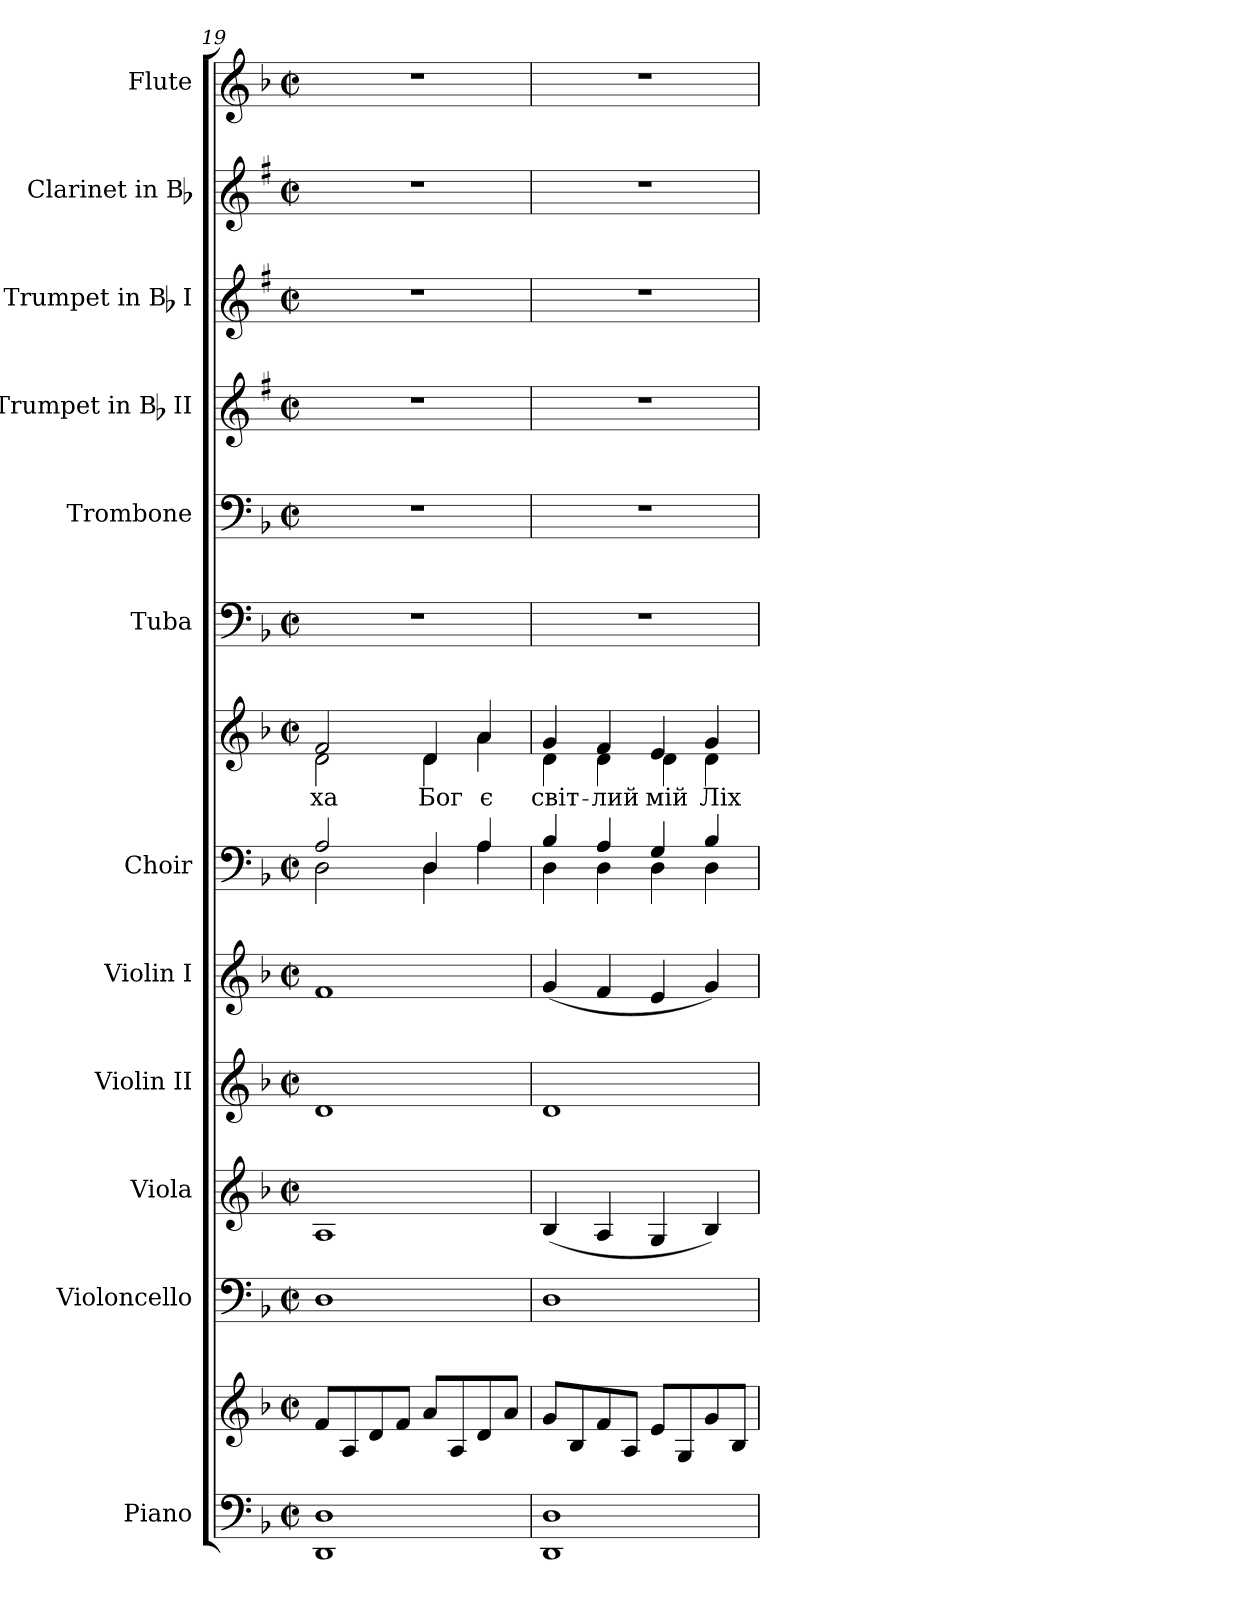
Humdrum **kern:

**kern	**kern	**kern	**kern	**kern	**kern	**kern	**kern	**text	**kern	**kern	**kern	**kern	**kern	**kern
*part12	*part12	*part11	*part10	*part9	*part8	*part7	*part7	*part7	*part6	*part5	*part4	*part3	*part2	*part1
*staff14	*staff13	*staff12	*staff11	*staff10	*staff9	*staff8	*staff7	*staff7	*staff6	*staff5	*staff4	*staff3	*staff2	*staff1
*I"Piano	*	*I"Violoncello	*I"Viola	*I"Violin II	*I"Violin I	*I"Choir	*	*	*I"Tuba	*I"Trombone	*I"Trumpet in Bb II	*I"Trumpet in Bb I	*I"Clarinet in Bb	*I"Flute
*	*	*	*	*	*	*	*	*	*I'Tba.	*I'Tbn.	*I'Tpt.	*I'Tpt.	*I'Cl.	*I'Fl.
*clefF4	*clefG2	*clefF4	*clefG2	*clefG2	*clefG2	*clefF4	*clefG2	*	*clefF4	*clefF4	*clefG2	*clefG2	*clefG2	*clefG2
*	*	*	*	*	*	*	*	*	*	*	*ITrd1c2	*ITrd1c2	*ITrd1c2	*
*k[b-]	*k[b-]	*k[b-]	*k[b-]	*k[b-]	*k[b-]	*k[b-]	*k[b-]	*	*k[b-]	*k[b-]	*k[b-]	*k[b-]	*k[b-]	*k[b-]
*d:	*d:	*d:	*d:	*d:	*d:	*d:	*d:	*	*d:	*d:	*d:	*d:	*d:	*d:
*M2/2	*M2/2	*M2/2	*M2/2	*M2/2	*M2/2	*M2/2	*M2/2	*	*M2/2	*M2/2	*M2/2	*M2/2	*M2/2	*M2/2
*met(c|)	*met(c|)	*met(c|)	*met(c|)	*met(c|)	*met(c|)	*met(c|)	*met(c|)	*	*met(c|)	*met(c|)	*met(c|)	*met(c|)	*met(c|)	*met(c|)
=19	=19	=19	=19	=19	=19	=19	=19	=19	=19	=19	=19	=19	=19	=19
*	*	*	*	*	*	*^	*	*	*	*	*	*	*	*
!	!	!	!	!	!	!	!	!	!LO:LY:b:color=#000000	!	!	!	!	!	!
*	*	*	*	*	*	*	*	*^	*	*	*	*	*	*	*
1DDi 1Di	8fi/L	1Di	1Ai	1di	1fi	2Ai/	2Di\	2fi/	2di\	-ха	1r	1r	1r	1r	1r	1r
.	8Ai/	.	.	.	.	.	.	.	.	.	.	.	.	.	.	.
.	8di/	.	.	.	.	.	.	.	.	.	.	.	.	.	.	.
.	8fi/J	.	.	.	.	.	.	.	.	.	.	.	.	.	.	.
!	!	!	!	!	!	!	!	!	!	!LO:LY:b:color=#000000	!	!	!	!	!	!
.	8ai/L	.	.	.	.	4Di/	4Di\	4di/	4di\	Бог	.	.	.	.	.	.
.	8Ai/	.	.	.	.	.	.	.	.	.	.	.	.	.	.	.
!	!	!	!	!	!	!	!	!	!	!LO:LY:b:color=#000000	!	!	!	!	!	!
.	8di/	.	.	.	.	4Ai/	4Ai\	4ai/	4ai\	є	.	.	.	.	.	.
.	8ai/J	.	.	.	.	.	.	.	.	.	.	.	.	.	.	.
!!LO:PB:g=z
=20	=20	=20	=20	=20	=20	=20	=20	=20	=20	=20	=20	=20	=20	=20	=20	=20
!	!	!	!	!	!	!	!	!	!	!LO:LY:b:color=#000000	!	!	!	!	!	!
1DDi 1Di	8gi/L	1Di	(4B-i/	1di	(4gi/	4B-i/	4Di\	4gi/	4di\	світ-	1r	1r	1r	1r	1r	1r
.	8B-i/	.	.	.	.	.	.	.	.	.	.	.	.	.	.	.
!	!	!	!	!	!	!	!	!	!	!LO:LY:b:color=#000000	!	!	!	!	!	!
.	8fi/	.	4Ai/	.	4fi/	4Ai/	4Di\	4fi/	4di\	-лий	.	.	.	.	.	.
.	8Ai/J	.	.	.	.	.	.	.	.	.	.	.	.	.	.	.
!	!	!	!	!	!	!	!	!	!	!LO:LY:b:color=#000000	!	!	!	!	!	!
.	8ei/L	.	4Gi/	.	4ei/	4Gi/	4Di\	4ei/	4di\	мій	.	.	.	.	.	.
.	8Gi/	.	.	.	.	.	.	.	.	.	.	.	.	.	.	.
!	!	!	!	!	!	!	!	!	!	!LO:LY:b:color=#000000	!	!	!	!	!	!
.	8gi/	.	4B-i/)	.	4gi/)	4B-i/	4Di\	4gi/	4di\	Ліх-	.	.	.	.	.	.
.	8B-i/J	.	.	.	.	.	.	.	.	.	.	.	.	.	.	.
*	*	*	*	*	*	*v	*v	*	*	*	*	*	*	*	*	*
*	*	*	*	*	*	*	*v	*v	*	*	*	*	*	*	*
=	=	=	=	=	=	=	=	=	=	=	=	=	=	=
*-	*-	*-	*-	*-	*-	*-	*-	*-	*-	*-	*-	*-	*-	*-
